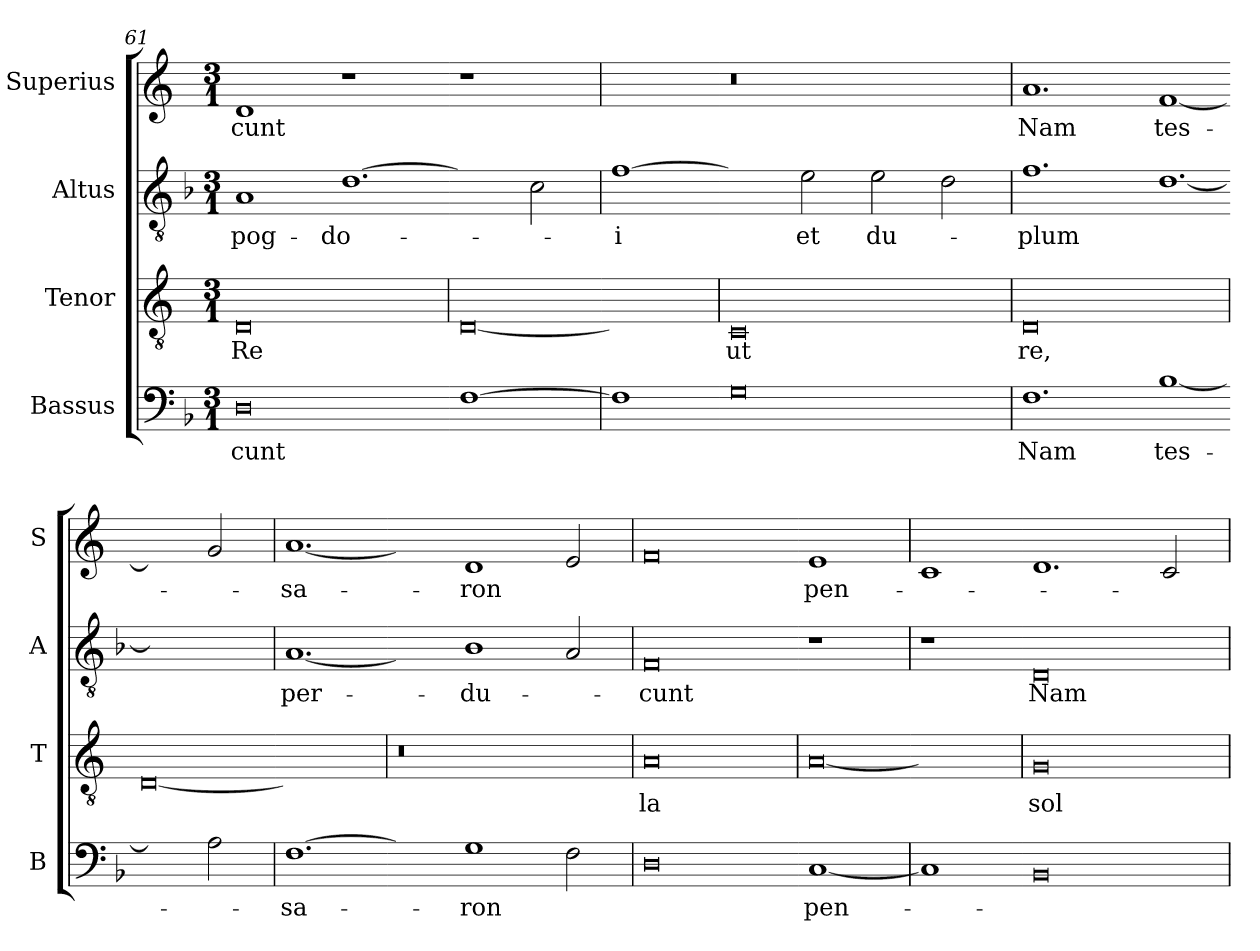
**kern	**text	**kern	**text	**kern	**text	**kern	**text
*part4	*part4	*part3	*part3	*part2	*part2	*part1	*part1
*staff4	*staff4	*staff3	*staff3	*staff2	*staff2	*staff1	*staff1
*I"Bassus	*	*I"Tenor	*	*I"Altus	*	*I"Superius	*
*I'B	*	*I'T	*	*I'A	*	*I'S	*
*clefF4	*	*clefGv2	*	*clefGv2	*	*clefG2	*
*k[b-]	*	*k[]	*	*k[b-]	*	*k[]	*
*M3/1	*	*M3/1	*	*M3/1	*	*M3/1	*
=61	=61	=61	=61	=61	=61	=61	=61
0D	-cunt	[y0D	Re	1A	-pog-	1d	-cunt
!	!	!	!	!LO:N:vis=1.	!	!	!
.	.	.	.	[1d\	-do-	1r	.
=-	=-	=	=-	=-	=-	=-	=-
!	!	!LO:N:vis=0	!	!	!	!	!
[1F	.	1D_	.	2d\yy]	.	1r	.
.	.	.	.	2c\	.	.	.
=62	=62	=62-	=62	=62	=62	=62	=62
1F]	.	1Dyy]	.	[1f	-i	1ryy	.
=-	=-	=	=-	=-	=-	=-	=-
0G	.	0C	ut	2f/yy]	.	0r	.
.	.	.	.	2e\	et	.	.
.	.	.	.	2e\	du-	.	.
.	.	.	.	2d\	.	.	.
=63	=63	=63	=63	=63	=63	=63	=63
1.F	Nam	[y0D	re,	1.f	-plum	1.a	Nam
!LO:N:vis=1	!	!	!	!LO:N:vis=1.	!	!LO:N:vis=1	!
[2B-/	tes-	.	.	[2d/	.	[2f	tes-
=-	=-	=	=-	=-	=-	=-	=-
!	!	!LO:N:vis=0	!	!	!	!	!
2B-yy]	.	1D_	.	1dyy]	.	2fyy]	.
2A\	.	.	.	.	.	2g/	.
=64	=64	=64-	=64	=64	=64	=64	=64
!LO:N:vis=1.	!	!	!	!LO:N:vis=1.	!	!LO:N:vis=1.	!
[1F	-sa-	1Dyy]	.	[1A	per-	[1a	-sa-
=-	=-	=	=-	=-	=-	=-	=-
2F/yy]	.	0r	.	2A/yy]	.	2a/yy]	.
1G	-ron	.	.	1B-	-du-	1d	-ron
2F\	.	.	.	2A/	.	2e/	.
=65	=65	=65	=65	=65	=65	=65	=65
0D	.	[y0A	la	0F	-cunt	0f	.
=-	=-	=	=-	=-	=-	=-	=-
!	!	!LO:N:vis=0	!	!	!	!	!
[1C	pen-	1A_	.	1r	.	1e	pen-
=66	=66	=66-	=66	=66	=66	=66	=66
1C]	.	1Ayy]	.	1r	.	1c	.
=-	=-	=	=-	=-	=-	=-	=-
0BB-	.	0G	sol	0D	Nam	1.d	.
.	.	.	.	.	.	2c/	.
=	=	=	=	=	=	=	=
*-	*-	*-	*-	*-	*-	*-	*-
